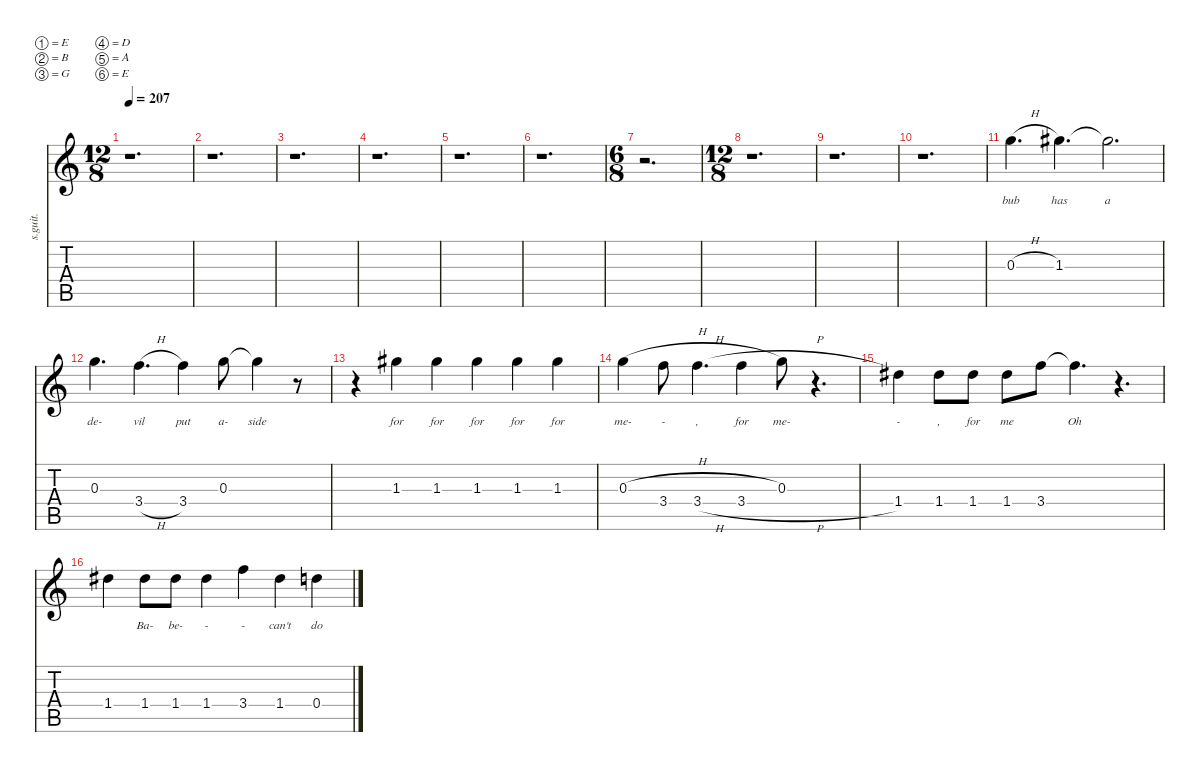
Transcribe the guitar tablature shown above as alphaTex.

\defaultSystemsLayout 4
\hideDynamics
\bracketExtendMode nobrackets
\track ("Freddie, Brian, and Roger | Backing Vocals" "s.guit.") {instrument choiraahs}
\staff {score tabs}
\tuning (E5 B4 G4 D4 A3 E3)
\displaytranspose 12
\ts (12 8)
\tempo 207
\clef g2
\ks c
r.1{d dy f} |
r.1{d} |
r.1{d} |
r.1{d} |
r.1{d} |
r.1{d} |
\ts (6 8)
\beaming (8 2 2 2 2)
r.2{d} |
\ts (12 8)
\beaming (8 2 2 2 2)
r.1{d} |
r.1{d} |
r.1{d} |
0.3{h}.4{d lyrics (0 "bub") lyrics (1 "") lyrics (2 "") lyrics (3 "") lyrics (4 "")} 1.3{acc #}.4{d lyrics (0 "has") lyrics (1 "") lyrics (2 "") lyrics (3 "") lyrics (4 "")} 1.3{t acc #}.2{d lyrics (0 "a") lyrics (1 "") lyrics (2 "") lyrics (3 "") lyrics (4 "")} |
0.3.4{d lyrics (0 "de-") lyrics (1 "") lyrics (2 "") lyrics (3 "") lyrics (4 "")} 3.4{h}.4{d lyrics (0 "vil") lyrics (1 "") lyrics (2 "") lyrics (3 "") lyrics (4 "")} 3.4.4{lyrics (0 "put") lyrics (1 "") lyrics (2 "") lyrics (3 "") lyrics (4 "")} 0.3.8{lyrics (0 "a-") lyrics (1 "") lyrics (2 "") lyrics (3 "") lyrics (4 "")} 0.3{t}.4{lyrics (0 "side") lyrics (1 "") lyrics (2 "") lyrics (3 "") lyrics (4 "")} r.8 |
r.4 1.3{acc #}.4{lyrics (0 "for") lyrics (1 "") lyrics (2 "") lyrics (3 "") lyrics (4 "")} 1.3{acc #}.4{lyrics (0 "for") lyrics (1 "") lyrics (2 "") lyrics (3 "") lyrics (4 "")} 1.3{acc #}.4{lyrics (0 "for") lyrics (1 "") lyrics (2 "") lyrics (3 "") lyrics (4 "")} 1.3{acc #}.4{lyrics (0 "for") lyrics (1 "") lyrics (2 "") lyrics (3 "") lyrics (4 "")} 1.3{acc #}.4{lyrics (0 "for") lyrics (1 "") lyrics (2 "") lyrics (3 "") lyrics (4 "")} |
0.3{h}.4{lyrics (0 "me-") lyrics (1 "") lyrics (2 "") lyrics (3 "") lyrics (4 "")} 3.4.8{lyrics (0 "-") lyrics (1 "") lyrics (2 "") lyrics (3 "") lyrics (4 "")} 3.4{h}.4{d lyrics (0 ",") lyrics (1 "") lyrics (2 "") lyrics (3 "") lyrics (4 "")} 3.4{h}.4{lyrics (0 "for") lyrics (1 "") lyrics (2 "") lyrics (3 "") lyrics (4 "")} 0.3.8{lyrics (0 "me-") lyrics (1 "") lyrics (2 "") lyrics (3 "") lyrics (4 "")} r.4{d} |
1.4{acc #}.4{lyrics (0 "-") lyrics (1 "") lyrics (2 "") lyrics (3 "") lyrics (4 "")} 1.4{acc #}.8{lyrics (0 ",") lyrics (1 "") lyrics (2 "") lyrics (3 "") lyrics (4 "")} 1.4{acc #}.8{lyrics (0 "for") lyrics (1 "") lyrics (2 "") lyrics (3 "") lyrics (4 "")} 1.4{acc #}.8{lyrics (0 "me") lyrics (1 "") lyrics (2 "") lyrics (3 "") lyrics (4 "")} 3.4.8{lyrics (0 "") lyrics (1 "") lyrics (2 "") lyrics (3 "") lyrics (4 "")} 3.4{t}.4{d lyrics (0 "Oh") lyrics (1 "") lyrics (2 "") lyrics (3 "") lyrics (4 "")} r.4{d} |
1.4{acc #}.4{lyrics (0 "") lyrics (1 "") lyrics (2 "") lyrics (3 "") lyrics (4 "")} 1.4{acc #}.8{lyrics (0 "Ba-") lyrics (1 "") lyrics (2 "") lyrics (3 "") lyrics (4 "")} 1.4{acc #}.8{lyrics (0 "be-") lyrics (1 "") lyrics (2 "") lyrics (3 "") lyrics (4 "")} 1.4{acc #}.4{lyrics (0 "-") lyrics (1 "") lyrics (2 "") lyrics (3 "") lyrics (4 "")} 3.4.4{lyrics (0 "-") lyrics (1 "") lyrics (2 "") lyrics (3 "") lyrics (4 "")} 1.4{acc #}.4{lyrics (0 "can't") lyrics (1 "") lyrics (2 "") lyrics (3 "") lyrics (4 "")} 0.4.4{lyrics (0 "do") lyrics (1 "") lyrics (2 "") lyrics (3 "") lyrics (4 "")}
